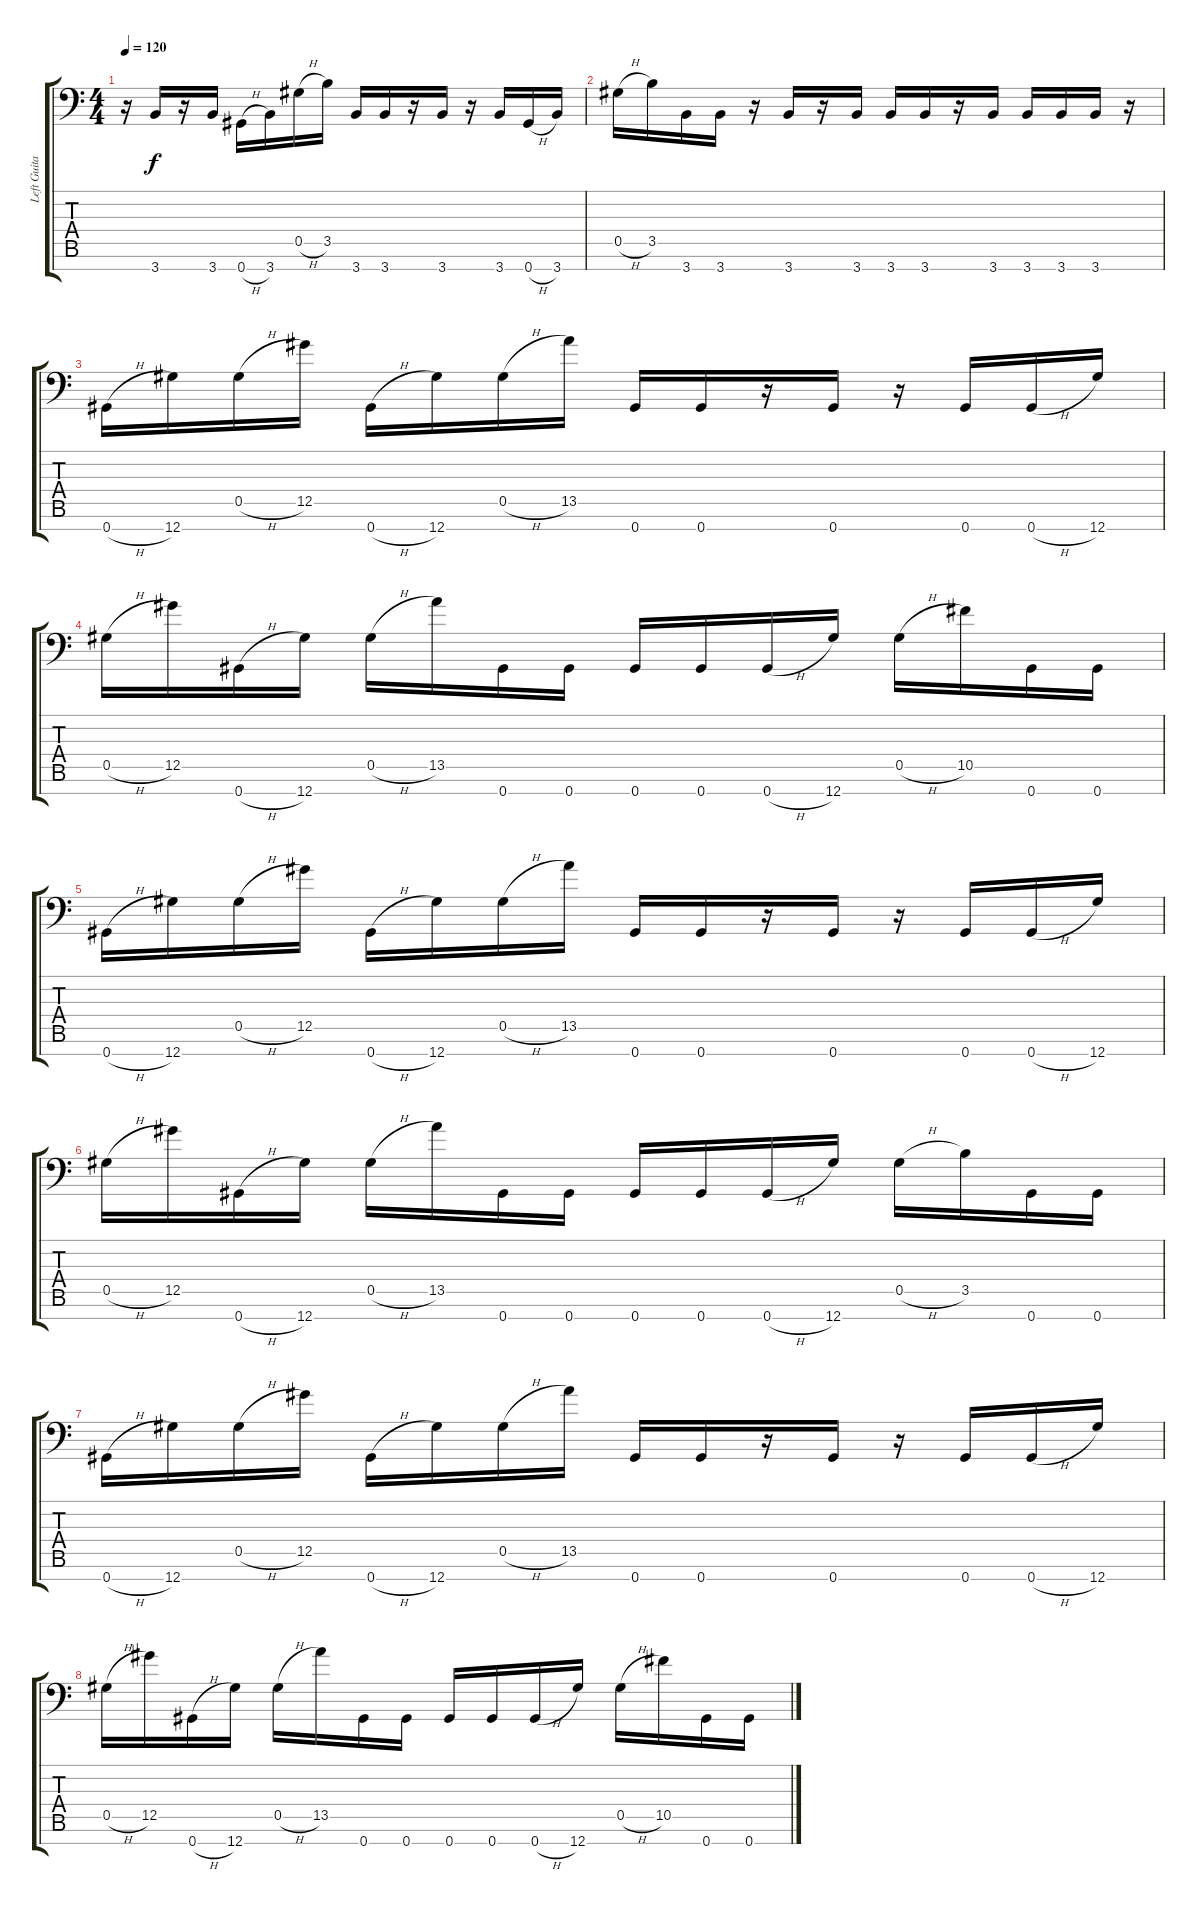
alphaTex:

\track ("Left Guitar" "Left Guita") {instrument overdrivenguitar}
\staff {score tabs}
\tuning (Eb4 Bb3 Gb3 Db3 Ab2 Eb2 Ab1) {hide}
\ts (4 4)
\tempo 120
\clef f4
\ks c
r.16{dy f} 3.7.16 r.16 3.7.16 0.7{h}.16 3.7.16 0.5{h}.16 3.5.16 3.7.16 3.7.16 r.16 3.7.16 r.16 3.7.16 0.7{h}.16 3.7.16 |
0.5{h}.16 3.5.16 3.7.16 3.7.16 r.16 3.7.16 r.16 3.7.16 3.7.16 3.7.16 r.16 3.7.16 3.7.16 3.7.16 3.7.16 r.16 |
0.7{h}.16 12.7.16 0.5{h}.16 12.5.16 0.7{h}.16 12.7.16 0.5{h}.16 13.5.16 0.7.16 0.7.16 r.16 0.7.16 r.16 0.7.16 0.7{h}.16 12.7.16 |
0.5{h}.16 12.5.16 0.7{h}.16 12.7.16 0.5{h}.16 13.5.16 0.7.16 0.7.16 0.7.16 0.7.16 0.7{h}.16 12.7.16 0.5{h}.16 10.5.16 0.7.16 0.7.16 |
0.7{h}.16 12.7.16 0.5{h}.16 12.5.16 0.7{h}.16 12.7.16 0.5{h}.16 13.5.16 0.7.16 0.7.16 r.16 0.7.16 r.16 0.7.16 0.7{h}.16 12.7.16 |
0.5{h}.16 12.5.16 0.7{h}.16 12.7.16 0.5{h}.16 13.5.16 0.7.16 0.7.16 0.7.16 0.7.16 0.7{h}.16 12.7.16 0.5{h}.16 3.5.16 0.7.16 0.7.16 |
0.7{h}.16 12.7.16 0.5{h}.16 12.5.16 0.7{h}.16 12.7.16 0.5{h}.16 13.5.16 0.7.16 0.7.16 r.16 0.7.16 r.16 0.7.16 0.7{h}.16 12.7.16 |
0.5{h}.16 12.5.16 0.7{h}.16 12.7.16 0.5{h}.16 13.5.16 0.7.16 0.7.16 0.7.16 0.7.16 0.7{h}.16 12.7.16 0.5{h}.16 10.5.16 0.7.16 0.7.16
